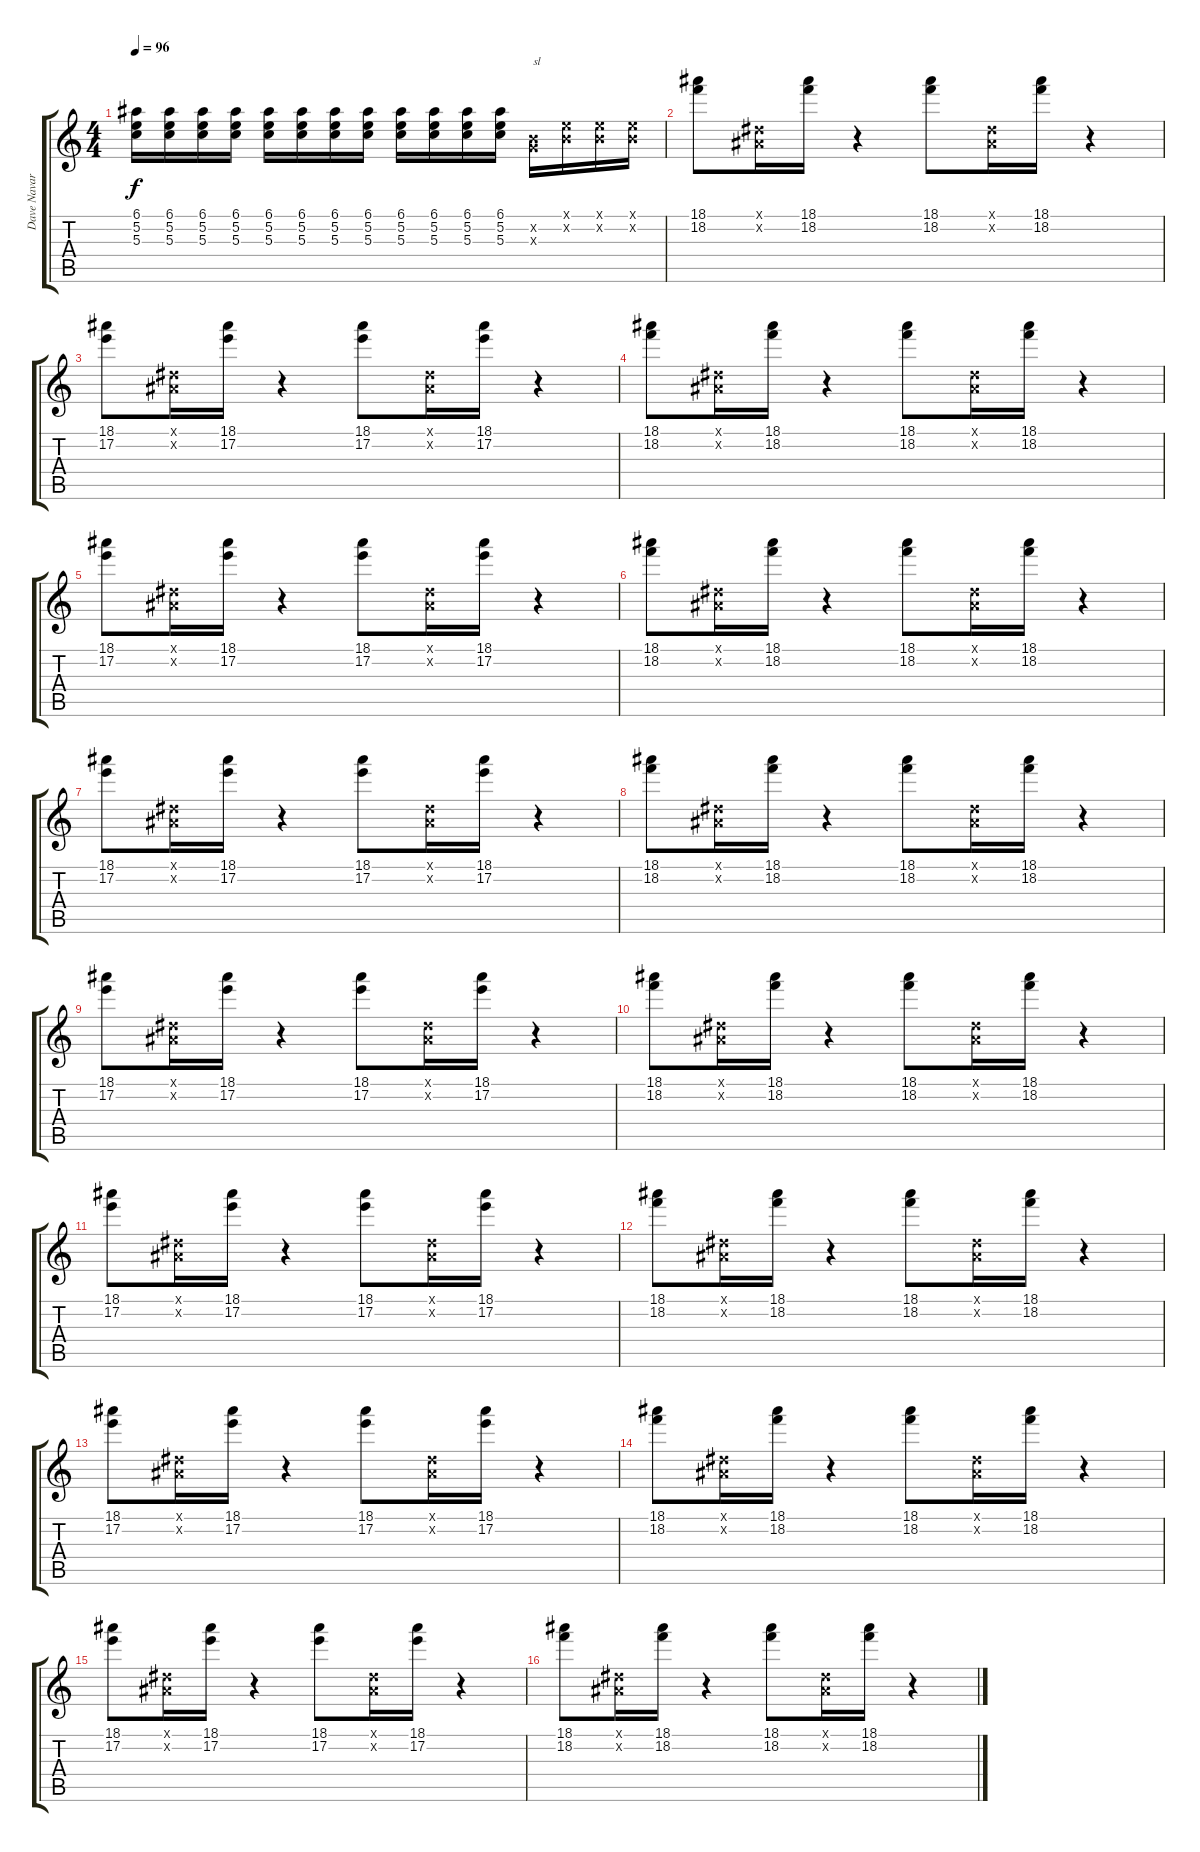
\track ("Dave Navarro 1" "Dave Navar") {instrument electricguitarclean}
\staff {score tabs}
\tuning (E4 B3 G3 D3 A2 E2) {hide}
\ts (4 4)
\tempo 96
\clef g2
\ks c
(6.1 5.2 5.3).16{dy f} (6.1 5.2 5.3).16 (6.1 5.2 5.3).16 (6.1 5.2 5.3).16 (6.1 5.2 5.3).16 (6.1 5.2 5.3).16 (6.1 5.2 5.3).16 (6.1 5.2 5.3).16 (6.1 5.2 5.3).16 (6.1 5.2 5.3).16 (6.1 5.2 5.3).16 (6.1 5.2 5.3).16 (0.2{x} 0.3{x}).16{txt "sl"} (0.1{x} 0.2{x}).16 (0.1{x} 0.2{x}).16 (0.1{x} 0.2{x}).16 |
(18.1 18.2).8{balance 14} (-1.1{x} -1.2{x}).16 (18.1 18.2).16 r.4 (18.1 18.2).8 (-1.1{x} -1.2{x}).16 (18.1 18.2).16 r.4 |
(18.1 17.2).8 (-1.1{x} -1.2{x}).16 (18.1 17.2).16 r.4 (18.1 17.2).8 (-1.1{x} -1.2{x}).16 (18.1 17.2).16 r.4 |
(18.1 18.2).8 (-1.1{x} -1.2{x}).16 (18.1 18.2).16 r.4 (18.1 18.2).8 (-1.1{x} -1.2{x}).16 (18.1 18.2).16 r.4 |
(18.1 17.2).8 (-1.1{x} -1.2{x}).16 (18.1 17.2).16 r.4 (18.1 17.2).8 (-1.1{x} -1.2{x}).16 (18.1 17.2).16 r.4 |
(18.1 18.2).8 (-1.1{x} -1.2{x}).16 (18.1 18.2).16 r.4 (18.1 18.2).8 (-1.1{x} -1.2{x}).16 (18.1 18.2).16 r.4 |
(18.1 17.2).8 (-1.1{x} -1.2{x}).16 (18.1 17.2).16 r.4 (18.1 17.2).8 (-1.1{x} -1.2{x}).16 (18.1 17.2).16 r.4 |
(18.1 18.2).8 (-1.1{x} -1.2{x}).16 (18.1 18.2).16 r.4 (18.1 18.2).8 (-1.1{x} -1.2{x}).16 (18.1 18.2).16 r.4 |
(18.1 17.2).8 (-1.1{x} -1.2{x}).16 (18.1 17.2).16 r.4 (18.1 17.2).8 (-1.1{x} -1.2{x}).16 (18.1 17.2).16 r.4 |
(18.1 18.2).8 (-1.1{x} -1.2{x}).16 (18.1 18.2).16 r.4 (18.1 18.2).8 (-1.1{x} -1.2{x}).16 (18.1 18.2).16 r.4 |
(18.1 17.2).8 (-1.1{x} -1.2{x}).16 (18.1 17.2).16 r.4 (18.1 17.2).8 (-1.1{x} -1.2{x}).16 (18.1 17.2).16 r.4 |
(18.1 18.2).8 (-1.1{x} -1.2{x}).16 (18.1 18.2).16 r.4 (18.1 18.2).8 (-1.1{x} -1.2{x}).16 (18.1 18.2).16 r.4 |
(18.1 17.2).8 (-1.1{x} -1.2{x}).16 (18.1 17.2).16 r.4 (18.1 17.2).8 (-1.1{x} -1.2{x}).16 (18.1 17.2).16 r.4 |
(18.1 18.2).8 (-1.1{x} -1.2{x}).16 (18.1 18.2).16 r.4 (18.1 18.2).8 (-1.1{x} -1.2{x}).16 (18.1 18.2).16 r.4 |
(18.1 17.2).8 (-1.1{x} -1.2{x}).16 (18.1 17.2).16 r.4 (18.1 17.2).8 (-1.1{x} -1.2{x}).16 (18.1 17.2).16 r.4 |
(18.1 18.2).8 (-1.1{x} -1.2{x}).16 (18.1 18.2).16 r.4 (18.1 18.2).8 (-1.1{x} -1.2{x}).16 (18.1 18.2).16 r.4
